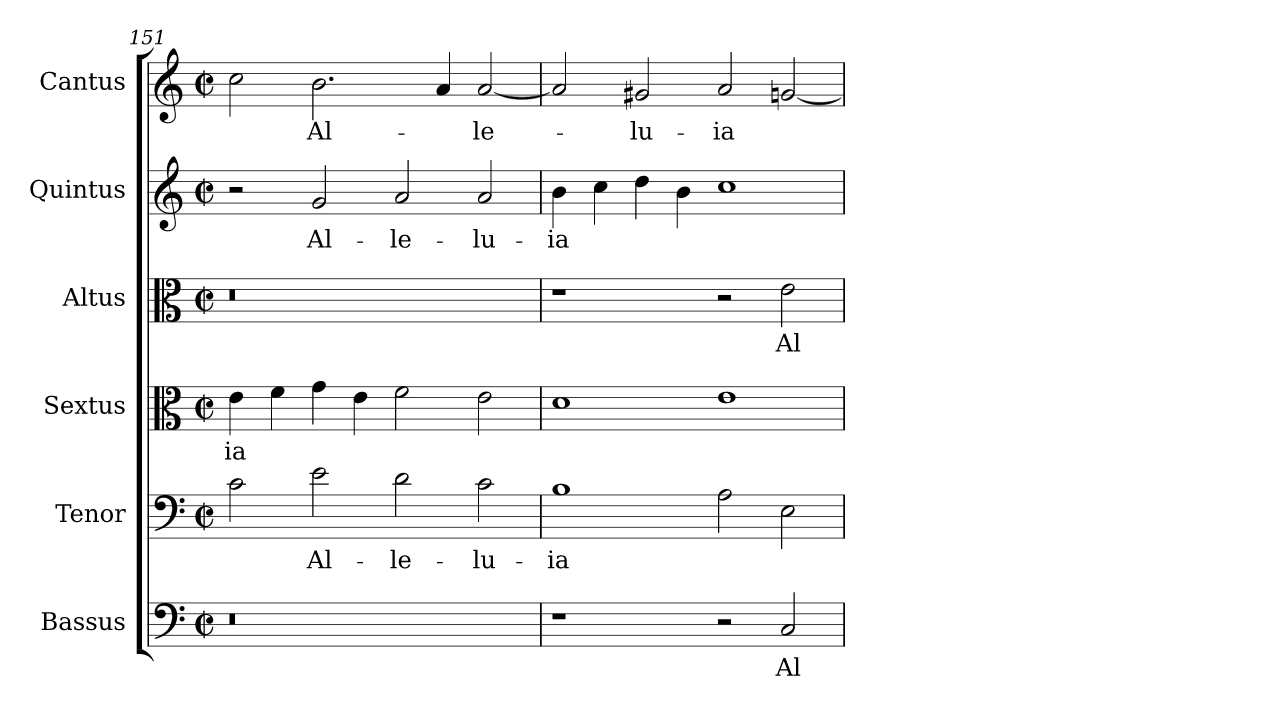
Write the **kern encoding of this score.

**kern	**text	**kern	**text	**kern	**text	**kern	**text	**kern	**text	**kern	**text
*part6	*part6	*part5	*part5	*part4	*part4	*part3	*part3	*part2	*part2	*part1	*part1
*staff6	*staff6	*staff5	*staff5	*staff4	*staff4	*staff3	*staff3	*staff2	*staff2	*staff1	*staff1
*I"Bassus	*	*I"Tenor	*	*I"Sextus	*	*I"Altus	*	*I"Quintus	*	*I"Cantus	*
*I'Bassus	*	*I'Tenor	*	*I'Sextus	*	*I'Altus	*	*I'Quintus	*	*I'Cantus	*
*clefF4	*	*clefF4	*	*clefC3	*	*clefC3	*	*clefG2	*	*clefG2	*
*M2/2	*	*M2/2	*	*M2/2	*	*M2/2	*	*M2/2	*	*M2/2	*
*met(c|)	*	*met(c|)	*	*met(c|)	*	*met(c|)	*	*met(c|)	*	*met(c|)	*
=151	=151	=151	=151	=151	=151	=151	=151	=151	=151	=151	=151
!	!	!	!	!	!LO:LY:b:cj	!	!	!	!	!	!
0r	.	2c\	.	4e\	-ia	0r	.	2r	.	2cc\	.
.	.	.	.	4f\	.	.	.	.	.	.	.
!	!	!	!LO:LY:b:cj	!	!	!	!	!	!LO:LY:b:cj	!	!LO:LY:b:cj
.	.	2e\	Al-	4g\	.	.	.	2g/	Al-	2.b\	Al-
.	.	.	.	4e\	.	.	.	.	.	.	.
!	!	!	!LO:LY:b:cj	!	!	!	!	!	!LO:LY:b:cj	!	!
.	.	2d\	-le-	2f\	.	.	.	2a/	-le-	.	.
.	.	.	.	.	.	.	.	.	.	4a/	.
!	!	!	!LO:LY:b:cj	!	!	!	!	!	!LO:LY:b:cj	!	!LO:LY:b:cj
.	.	2c\	-lu-	2e\	.	.	.	2a/	-lu-	[<2a/	-le-
=152	=152	=152	=152	=152	=152	=152	=152	=152	=152	=152	=152
!	!	!	!LO:LY:b:cj	!	!	!	!	!	!LO:LY:b:cj	!	!
1r	.	1B	-ia	1d	.	1r	.	4b\	-ia	2a/]	.
.	.	.	.	.	.	.	.	4cc\	.	.	.
!	!	!	!	!	!	!	!	!	!	!	!LO:LY:b:cj
.	.	.	.	.	.	.	.	4dd\	.	2g#X/	-lu-
.	.	.	.	.	.	.	.	4b\	.	.	.
!	!	!	!	!	!	!	!	!	!	!	!LO:LY:b:cj
2r	.	2A\	.	1e	.	2r	.	1cc	.	2a/	-ia
!	!LO:LY:b:cj	!	!	!	!	!	!LO:LY:b:cj	!	!	!	!
2C/	Al-	2E\	.	.	.	2e\	Al-	.	.	[>2gn/	.
=	=	=	=	=	=	=	=	=	=	=	=
*-	*-	*-	*-	*-	*-	*-	*-	*-	*-	*-	*-
